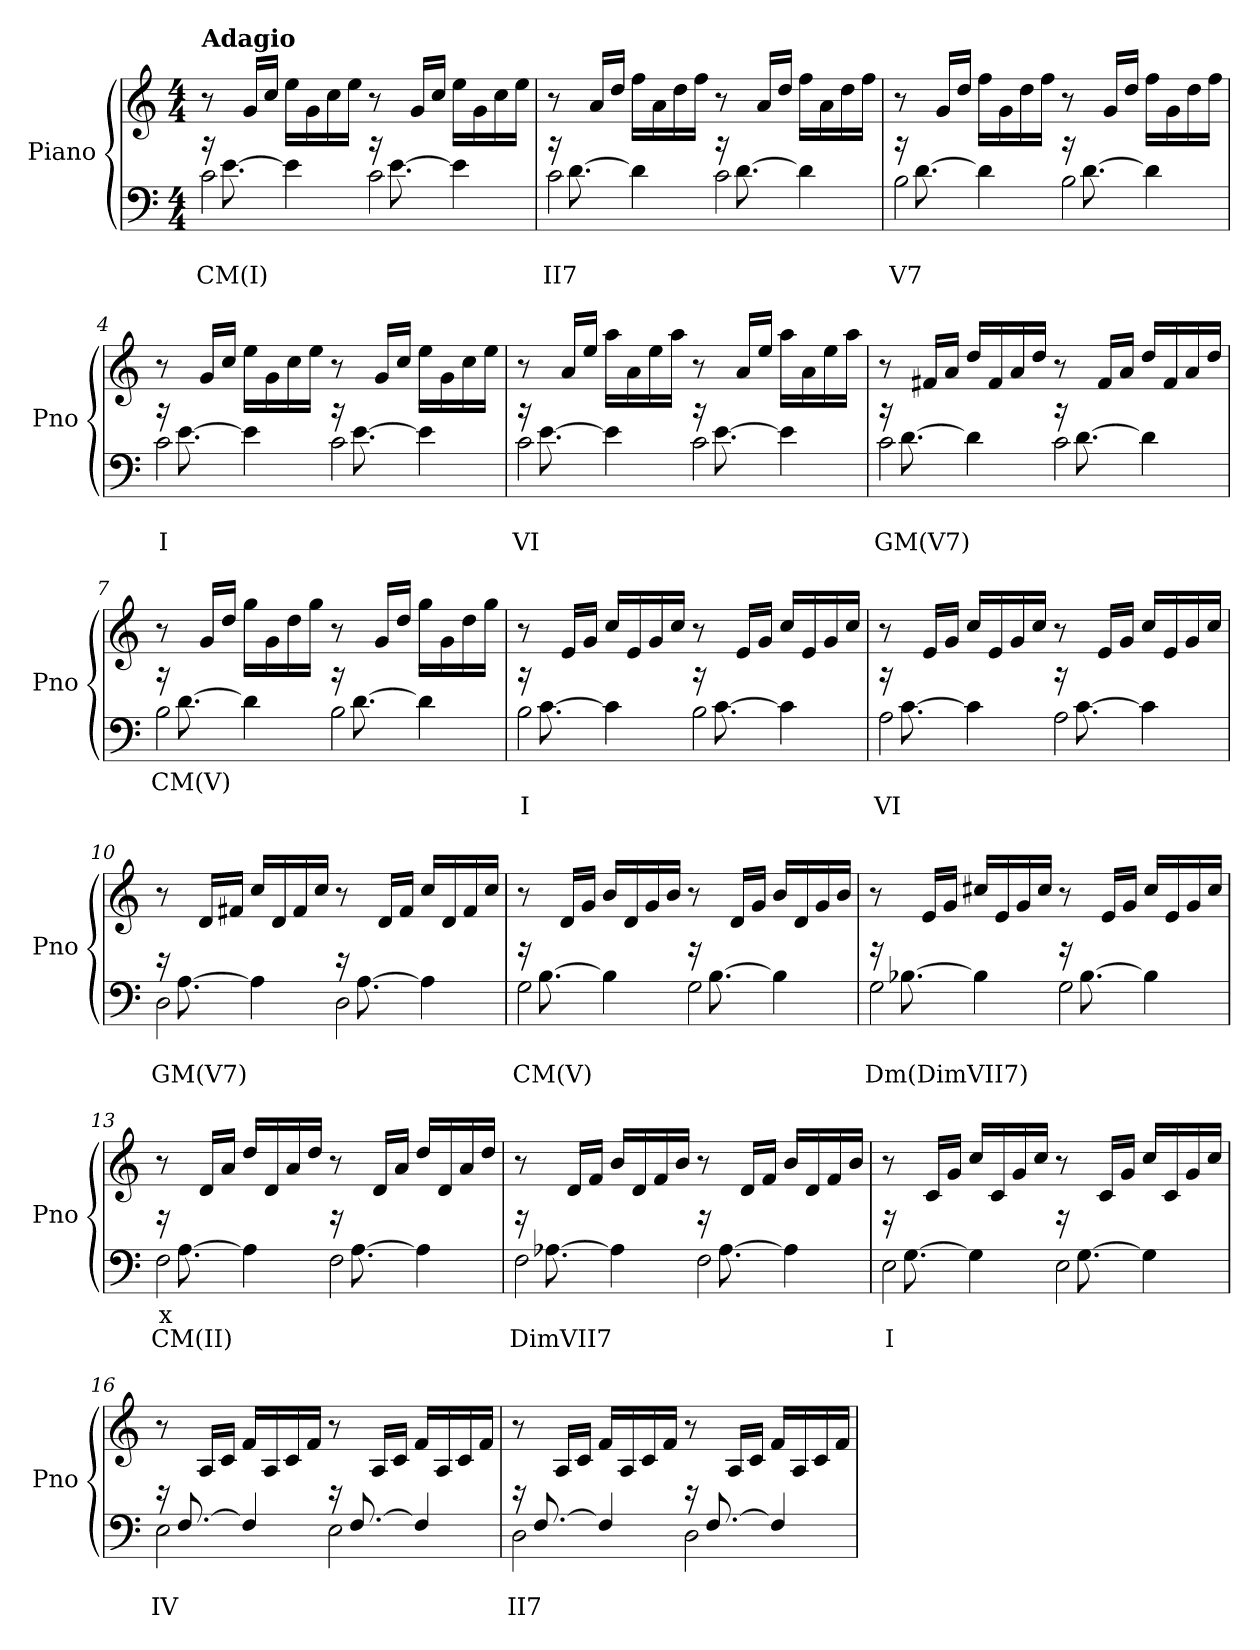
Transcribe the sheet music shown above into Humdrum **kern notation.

**kern	**text	**text	**kern
*part1	*part1	*part1	*part1
*staff2	*staff2	*staff2	*staff1
*I"Piano	*	*	*
*I'Pno	*	*	*
*clefF4	*	*	*clefG2
*k[]	*	*	*k[]
*M4/4	*	*	*M4/4
=1	=1	=1	=1
*^	*	*	*
!	!	!	!	!LO:TX:a:B:t=Adagio
!	!	!	!LO:LY:b	!
*	*^	*	*	*
1ryy	2c\	16rb	.	CM(I)	8r
.	.	[8.e\	.	.	.
.	.	.	.	.	16g/LL
.	.	.	.	.	16cc/JJ
.	.	4e\]	.	.	16ee\LL
.	.	.	.	.	16g\
.	.	.	.	.	16cc\
.	.	.	.	.	16ee\JJ
.	2c\	16rb	.	.	8r
.	.	[8.e\	.	.	.
.	.	.	.	.	16g/LL
.	.	.	.	.	16cc/JJ
.	.	4e\]	.	.	16ee\LL
.	.	.	.	.	16g\
.	.	.	.	.	16cc\
.	.	.	.	.	16ee\JJ
=2	=2	=2	=2	=2	=2
!	!	!	!	!LO:LY:b	!
1ryy	2c\	16rb	.	II7	8r
.	.	[8.d\	.	.	.
.	.	.	.	.	16a/LL
.	.	.	.	.	16dd/JJ
.	.	4d\]	.	.	16ff\LL
.	.	.	.	.	16a\
.	.	.	.	.	16dd\
.	.	.	.	.	16ff\JJ
.	2c\	16rb	.	.	8r
.	.	[8.d\	.	.	.
.	.	.	.	.	16a/LL
.	.	.	.	.	16dd/JJ
.	.	4d\]	.	.	16ff\LL
.	.	.	.	.	16a\
.	.	.	.	.	16dd\
.	.	.	.	.	16ff\JJ
=3	=3	=3	=3	=3	=3
!	!	!	!	!LO:LY:b	!
1ryy	2B\	16rb	.	V7	8r
.	.	[8.d\	.	.	.
.	.	.	.	.	16g/LL
.	.	.	.	.	16dd/JJ
.	.	4d\]	.	.	16ff\LL
.	.	.	.	.	16g\
.	.	.	.	.	16dd\
.	.	.	.	.	16ff\JJ
.	2B\	16rb	.	.	8r
.	.	[8.d\	.	.	.
.	.	.	.	.	16g/LL
.	.	.	.	.	16dd/JJ
.	.	4d\]	.	.	16ff\LL
.	.	.	.	.	16g\
.	.	.	.	.	16dd\
.	.	.	.	.	16ff\JJ
!!LO:LB:g=z
=4	=4	=4	=4	=4	=4
!	!	!	!	!LO:LY:b	!
1ryy	2c\	16rb	.	I	8r
.	.	[8.e\	.	.	.
.	.	.	.	.	16g/LL
.	.	.	.	.	16cc/JJ
.	.	4e\]	.	.	16ee\LL
.	.	.	.	.	16g\
.	.	.	.	.	16cc\
.	.	.	.	.	16ee\JJ
.	2c\	16rb	.	.	8r
.	.	[8.e\	.	.	.
.	.	.	.	.	16g/LL
.	.	.	.	.	16cc/JJ
.	.	4e\]	.	.	16ee\LL
.	.	.	.	.	16g\
.	.	.	.	.	16cc\
.	.	.	.	.	16ee\JJ
=5	=5	=5	=5	=5	=5
!	!	!	!	!LO:LY:b	!
1ryy	2c\	16rb	.	VI	8r
.	.	[8.e\	.	.	.
.	.	.	.	.	16a/LL
.	.	.	.	.	16ee/JJ
.	.	4e\]	.	.	16aa\LL
.	.	.	.	.	16a\
.	.	.	.	.	16ee\
.	.	.	.	.	16aa\JJ
.	2c\	16rb	.	.	8r
.	.	[8.e\	.	.	.
.	.	.	.	.	16a/LL
.	.	.	.	.	16ee/JJ
.	.	4e\]	.	.	16aa\LL
.	.	.	.	.	16a\
.	.	.	.	.	16ee\
.	.	.	.	.	16aa\JJ
=6	=6	=6	=6	=6	=6
!	!	!	!	!LO:LY:b	!
1ryy	2c\	16rb	.	GM(V7)	8r
.	.	[8.d\	.	.	.
.	.	.	.	.	16f#X/LL
.	.	.	.	.	16a/JJ
.	.	4d\]	.	.	16dd/LL
.	.	.	.	.	16f#/
.	.	.	.	.	16a/
.	.	.	.	.	16dd/JJ
.	2c\	16rb	.	.	8r
.	.	[8.d\	.	.	.
.	.	.	.	.	16f#/LL
.	.	.	.	.	16a/JJ
.	.	4d\]	.	.	16dd/LL
.	.	.	.	.	16f#/
.	.	.	.	.	16a/
.	.	.	.	.	16dd/JJ
!!LO:LB:g=z
=7	=7	=7	=7	=7	=7
!	!	!	!LO:LY:b	!	!
1ryy	2B\	16rb	CM(V)	.	8r
.	.	[8.d\	.	.	.
.	.	.	.	.	16g/LL
.	.	.	.	.	16dd/JJ
.	.	4d\]	.	.	16gg\LL
.	.	.	.	.	16g\
.	.	.	.	.	16dd\
.	.	.	.	.	16gg\JJ
.	2B\	16rb	.	.	8r
.	.	[8.d\	.	.	.
.	.	.	.	.	16g/LL
.	.	.	.	.	16dd/JJ
.	.	4d\]	.	.	16gg\LL
.	.	.	.	.	16g\
.	.	.	.	.	16dd\
.	.	.	.	.	16gg\JJ
=8	=8	=8	=8	=8	=8
!	!	!	!	!LO:LY:b	!
1ryy	2B\	16rb	.	I	8r
.	.	[8.c\	.	.	.
.	.	.	.	.	16e/LL
.	.	.	.	.	16g/JJ
.	.	4c\]	.	.	16cc/LL
.	.	.	.	.	16e/
.	.	.	.	.	16g/
.	.	.	.	.	16cc/JJ
.	2B\	16rb	.	.	8r
.	.	[8.c\	.	.	.
.	.	.	.	.	16e/LL
.	.	.	.	.	16g/JJ
.	.	4c\]	.	.	16cc/LL
.	.	.	.	.	16e/
.	.	.	.	.	16g/
.	.	.	.	.	16cc/JJ
=9	=9	=9	=9	=9	=9
!	!	!	!	!LO:LY:b	!
1ryy	2A\	16rb	.	VI	8r
.	.	[8.c\	.	.	.
.	.	.	.	.	16e/LL
.	.	.	.	.	16g/JJ
.	.	4c\]	.	.	16cc/LL
.	.	.	.	.	16e/
.	.	.	.	.	16g/
.	.	.	.	.	16cc/JJ
.	2A\	16rb	.	.	8r
.	.	[8.c\	.	.	.
.	.	.	.	.	16e/LL
.	.	.	.	.	16g/JJ
.	.	4c\]	.	.	16cc/LL
.	.	.	.	.	16e/
.	.	.	.	.	16g/
.	.	.	.	.	16cc/JJ
!!LO:LB:g=z
=10	=10	=10	=10	=10	=10
!	!	!	!	!LO:LY:b	!
1ryy	2D\	16re	.	GM(V7)	8r
.	.	[8.A\	.	.	.
.	.	.	.	.	16d/LL
.	.	.	.	.	16f#X/JJ
.	.	4A\]	.	.	16cc/LL
.	.	.	.	.	16d/
.	.	.	.	.	16f#/
.	.	.	.	.	16cc/JJ
.	2D\	16re	.	.	8r
.	.	[8.A\	.	.	.
.	.	.	.	.	16d/LL
.	.	.	.	.	16f#/JJ
.	.	4A\]	.	.	16cc/LL
.	.	.	.	.	16d/
.	.	.	.	.	16f#/
.	.	.	.	.	16cc/JJ
=11	=11	=11	=11	=11	=11
!	!	!	!	!LO:LY:b	!
1ryy	2G\	16rg	.	CM(V)	8r
.	.	[8.B\	.	.	.
.	.	.	.	.	16d/LL
.	.	.	.	.	16g/JJ
.	.	4B\]	.	.	16b/LL
.	.	.	.	.	16d/
.	.	.	.	.	16g/
.	.	.	.	.	16b/JJ
.	2G\	16rg	.	.	8r
.	.	[8.B\	.	.	.
.	.	.	.	.	16d/LL
.	.	.	.	.	16g/JJ
.	.	4B\]	.	.	16b/LL
.	.	.	.	.	16d/
.	.	.	.	.	16g/
.	.	.	.	.	16b/JJ
=12	=12	=12	=12	=12	=12
!	!	!	!	!LO:LY:b	!
1ryy	2G\	16rg	.	Dm(DimVII7)	8r
.	.	[8.B-X\	.	.	.
.	.	.	.	.	16e/LL
.	.	.	.	.	16g/JJ
.	.	4B-\]	.	.	16cc#X/LL
.	.	.	.	.	16e/
.	.	.	.	.	16g/
.	.	.	.	.	16cc#/JJ
.	2G\	16rg	.	.	8r
.	.	[8.B-\	.	.	.
.	.	.	.	.	16e/LL
.	.	.	.	.	16g/JJ
.	.	4B-\]	.	.	16cc#/LL
.	.	.	.	.	16e/
.	.	.	.	.	16g/
.	.	.	.	.	16cc#/JJ
!!LO:LB:g=z
=13	=13	=13	=13	=13	=13
!	!	!	!LO:LY:b	!LO:LY:b	!
1ryy	2F\	16rg	x	CM(II)	8r
.	.	[8.A\	.	.	.
.	.	.	.	.	16d/LL
.	.	.	.	.	16a/JJ
.	.	4A\]	.	.	16dd/LL
.	.	.	.	.	16d/
.	.	.	.	.	16a/
.	.	.	.	.	16dd/JJ
.	2F\	16rg	.	.	8r
.	.	[8.A\	.	.	.
.	.	.	.	.	16d/LL
.	.	.	.	.	16a/JJ
.	.	4A\]	.	.	16dd/LL
.	.	.	.	.	16d/
.	.	.	.	.	16a/
.	.	.	.	.	16dd/JJ
=14	=14	=14	=14	=14	=14
!	!	!	!	!LO:LY:b	!
1ryy	2F\	16rg	.	DimVII7	8r
.	.	[8.A-X\	.	.	.
.	.	.	.	.	16d/LL
.	.	.	.	.	16f/JJ
.	.	4A-\]	.	.	16b/LL
.	.	.	.	.	16d/
.	.	.	.	.	16f/
.	.	.	.	.	16b/JJ
.	2F\	16rg	.	.	8r
.	.	[8.A-\	.	.	.
.	.	.	.	.	16d/LL
.	.	.	.	.	16f/JJ
.	.	4A-\]	.	.	16b/LL
.	.	.	.	.	16d/
.	.	.	.	.	16f/
.	.	.	.	.	16b/JJ
=15	=15	=15	=15	=15	=15
!	!	!	!	!LO:LY:b	!
1ryy	2E\	16rg	.	I	8r
.	.	[8.G\	.	.	.
.	.	.	.	.	16c/LL
.	.	.	.	.	16g/JJ
.	.	4G\]	.	.	16cc/LL
.	.	.	.	.	16c/
.	.	.	.	.	16g/
.	.	.	.	.	16cc/JJ
.	2E\	16rg	.	.	8r
.	.	[8.G\	.	.	.
.	.	.	.	.	16c/LL
.	.	.	.	.	16g/JJ
.	.	4G\]	.	.	16cc/LL
.	.	.	.	.	16c/
.	.	.	.	.	16g/
.	.	.	.	.	16cc/JJ
!!LO:PB:g=z
=16	=16	=16	=16	=16	=16
!	!	!	!	!LO:LY:b	!
1ryy	2E\	16re	.	IV	8r
.	.	[8.F/	.	.	.
.	.	.	.	.	16A/LL
.	.	.	.	.	16c/JJ
.	.	4F/]	.	.	16f/LL
.	.	.	.	.	16A/
.	.	.	.	.	16c/
.	.	.	.	.	16f/JJ
.	2E\	16re	.	.	8r
.	.	[8.F/	.	.	.
.	.	.	.	.	16A/LL
.	.	.	.	.	16c/JJ
.	.	4F/]	.	.	16f/LL
.	.	.	.	.	16A/
.	.	.	.	.	16c/
.	.	.	.	.	16f/JJ
=17	=17	=17	=17	=17	=17
!	!	!	!	!LO:LY:b	!
1ryy	2D\	16re	.	II7	8r
.	.	[8.F/	.	.	.
.	.	.	.	.	16A/LL
.	.	.	.	.	16c/JJ
.	.	4F/]	.	.	16f/LL
.	.	.	.	.	16A/
.	.	.	.	.	16c/
.	.	.	.	.	16f/JJ
.	2D\	16re	.	.	8r
.	.	[8.F/	.	.	.
.	.	.	.	.	16A/LL
.	.	.	.	.	16c/JJ
.	.	4F/]	.	.	16f/LL
.	.	.	.	.	16A/
.	.	.	.	.	16c/
.	.	.	.	.	16f/JJ
*v	*v	*v	*	*	*
=	=	=	=
*-	*-	*-	*-
